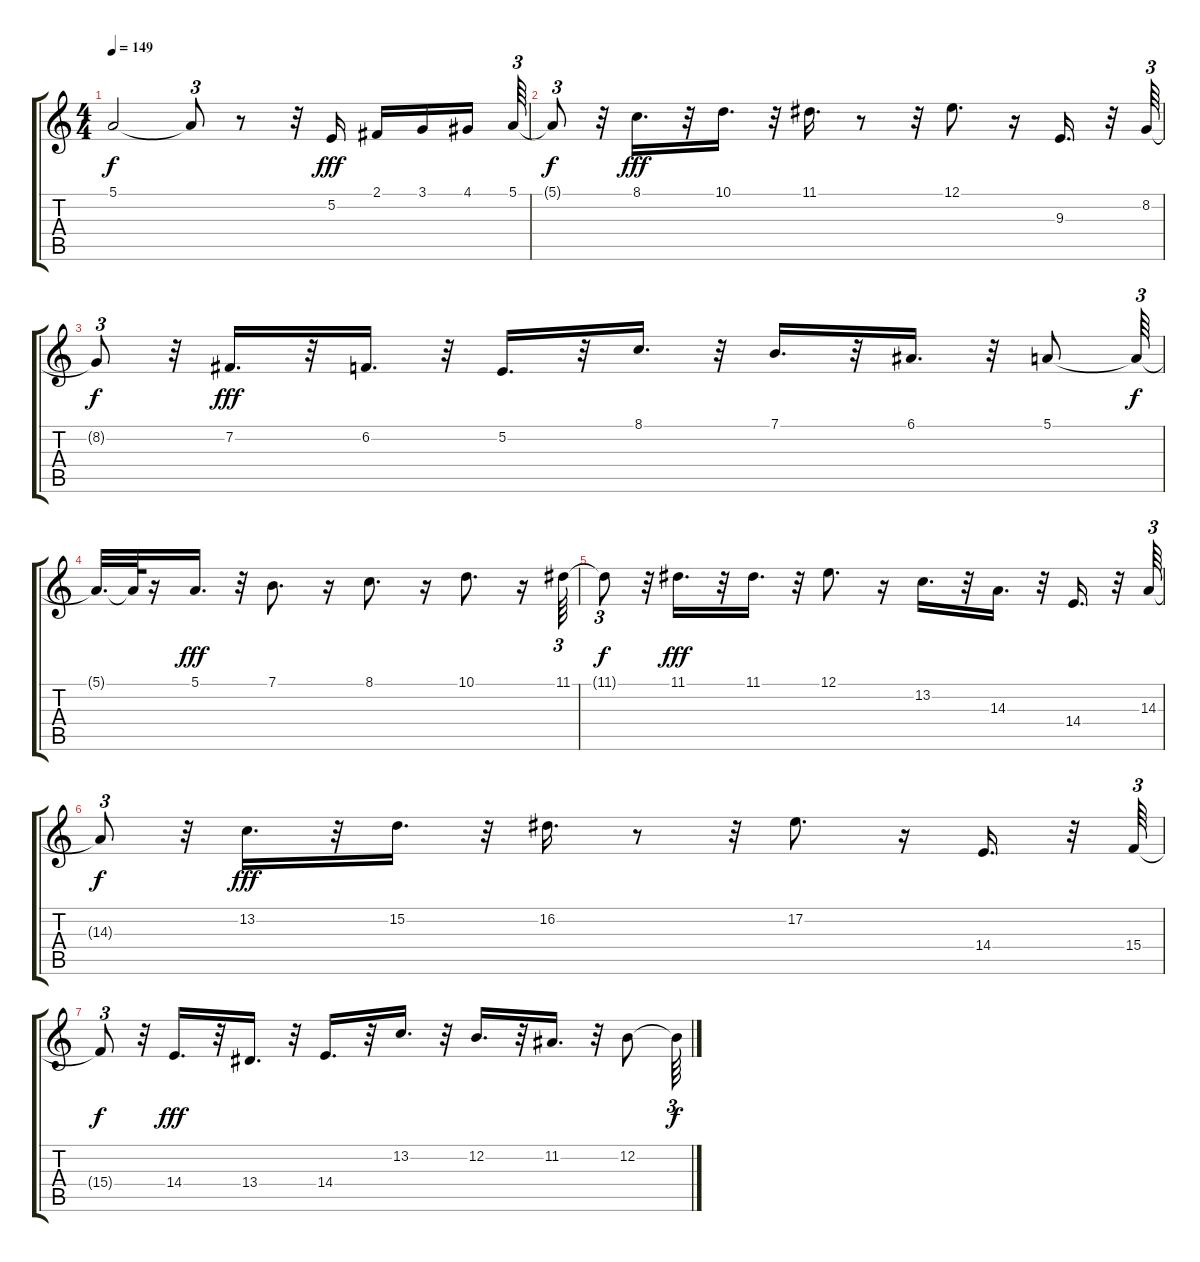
\track "" {instrument lead8bassandlead}
\staff {score tabs}
\tuning (E4 B3 G3 D3 A2 E2) {hide}
\ts (4 4)
\tempo 149
\clef g2
\ks c
5.1{t}.2{dy f} 5.1{t}.8{tu (3 2)} r.8 r.32 5.2.16{dy fff} 2.1.16 3.1.16 4.1.16 5.1.64{tu (3 2)} |
5.1{t}.8{tu (3 2) dy f} r.32 8.1.16{d dy fff} r.32 10.1.16{d} r.32 11.1.16{d} r.8 r.32 12.1.8{d} r.16 9.3.16{d} r.32 8.2.64{tu (3 2)} |
8.2{t}.8{tu (3 2) dy f} r.32 7.2.16{d dy fff} r.32 6.2.16{d} r.32 5.2.16{d} r.32 8.1.16{d} r.32 7.1.16{d} r.32 6.1.16{d} r.32 5.1.8 5.1{t}.64{tu (3 2) dy f} |
5.1{t}.32{d} 5.1{t}.64 r.16 5.1.16{d dy fff} r.32 7.1.8{d} r.16 8.1.8{d} r.16 10.1.8{d} r.16 11.1.64{tu (3 2)} |
11.1{t}.8{tu (3 2) dy f} r.32 11.1.16{d dy fff} r.32 11.1.16{d} r.32 12.1.8{d} r.16 13.2.16{d} r.32 14.3.16{d} r.32 14.4.16{d} r.32 14.3.64{tu (3 2)} |
14.3{t}.8{tu (3 2) dy f} r.32 13.2.16{d dy fff} r.32 15.2.16{d} r.32 16.2.16{d} r.8 r.32 17.2.8{d} r.16 14.4.16{d} r.32 15.4.64{tu (3 2)} |
15.4{t}.8{tu (3 2) dy f} r.32 14.4.16{d dy fff} r.32 13.4.16{d} r.32 14.4.16{d} r.32 13.2.16{d} r.32 12.2.16{d} r.32 11.2.16{d} r.32 12.2.8 12.2{t}.64{tu (3 2) dy f}
